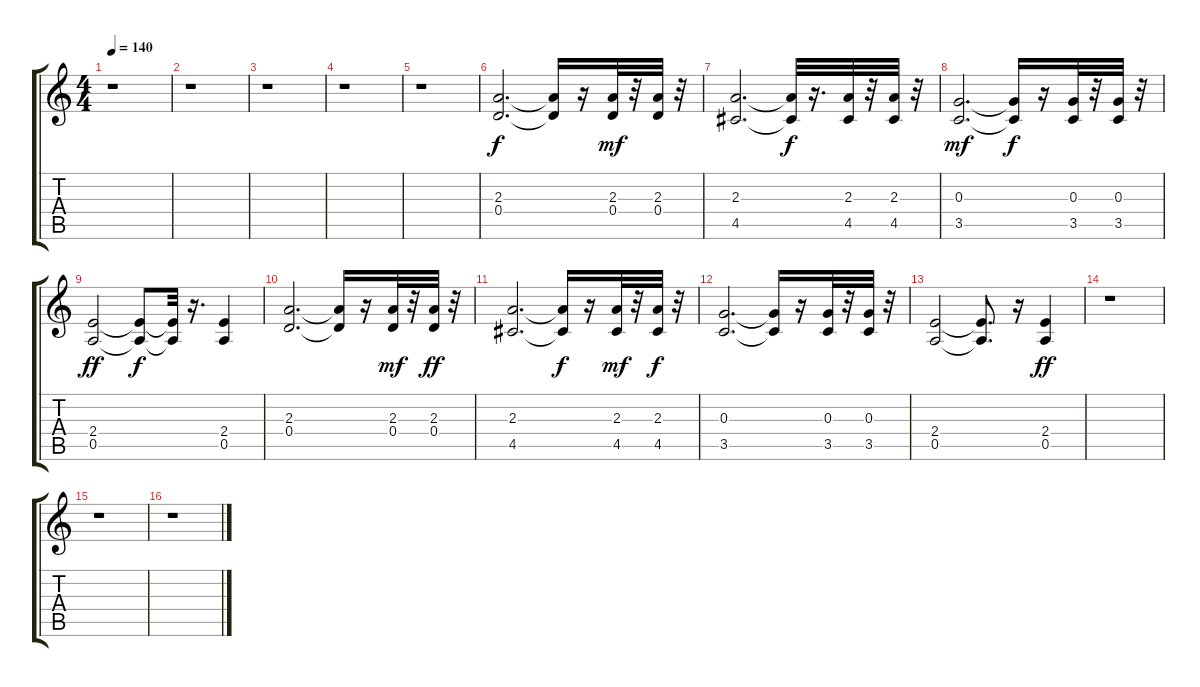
\track "" {instrument distortionguitar}
\staff {score tabs}
\tuning (E4 B3 G3 D3 A2 E2) {hide}
\ts (4 4)
\tempo 140
\clef g2
\ks c
r.1{dy f} |
r.1 |
r.1 |
r.1 |
r.1 |
(2.3 0.4).2{d balance 3} (2.3{t} 0.4{t}).16 r.16 (2.3 0.4).32{dy mf} r.32 (2.3 0.4).32 r.32 |
(2.3 4.5).2{d} (2.3{t} 4.5{t}).32{dy f} r.16{d} (2.3 4.5).32 r.32 (2.3 4.5).32 r.32 |
(0.3 3.5).2{d dy mf} (0.3{t} 3.5{t}).16{dy f} r.16 (0.3 3.5).32 r.32 (0.3 3.5).32 r.32 |
(2.4 0.5).2{dy ff} (2.4{t} 0.5{t}).8{dy f} (2.4{t} 0.5{t}).32 r.16{d} (2.4 0.5).4 |
(2.3 0.4).2{d} (2.3{t} 0.4{t}).16 r.16 (2.3 0.4).32{dy mf} r.32 (2.3 0.4).32{dy ff} r.32 |
(2.3 4.5).2{d} (2.3{t} 4.5{t}).16{dy f} r.16 (2.3 4.5).32{dy mf} r.32 (2.3 4.5).32{dy f} r.32 |
(0.3 3.5).2{d} (0.3{t} 3.5{t}).16 r.16 (0.3 3.5).32 r.32 (0.3 3.5).32 r.32 |
(2.4 0.5).2 (2.4{t} 0.5{t}).8{d} r.16 (2.4 0.5).4{dy ff} |
r.1 |
r.1 |
r.1
